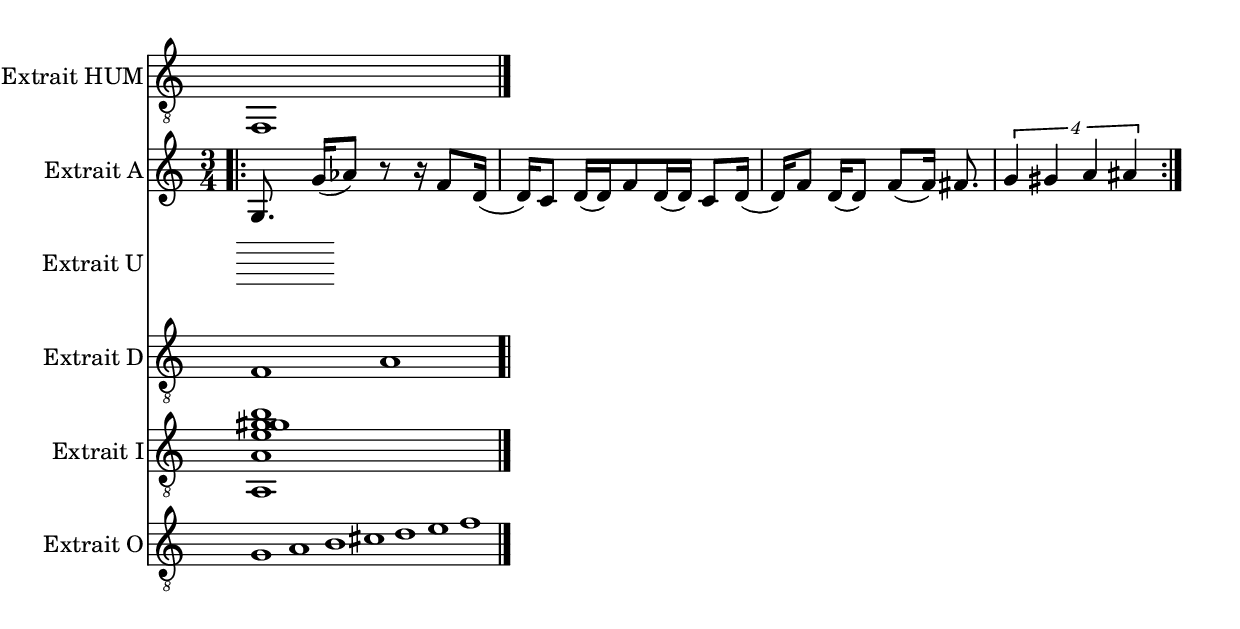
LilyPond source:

\language "english"

classicGuitarTwoHUM = \relative c {
  \time 4/4
  \omit Staff.TimeSignature
  \clef "treble_8"
  f,1
  \once \set Staff.whichBar = "|."
}

classicGuitarTwoA = \relative c' {
  \time 4/4
  \once \set Staff.whichBar = ".|:"
  \set Staff.timeSignatureFraction = 3/4
  \scaleDurations 4/3 {
    g8. g'16( af8) r r16 f8 d16(
    d) c8 d16( d) f8 d16( d) c8 d16(
    d) f8 d16( d8) f8( f16) fs8.
    \tuplet 4/3 {g4 gs a as}
    \once \set Staff.whichBar = ":|."
  }
}

classicGuitarTwoU = \relative c' {
  \omit Staff.TimeSignature
  \omit Staff.Clef
}

classicGuitarTwoD = \relative c {
  \time 4/4
  \clef "treble_8"
  \omit Staff.TimeSignature
  \once \set Staff.timeSignatureFraction = 8/4
  \scaleDurations 1/2 {
    f1 a
  }
  \once \set Staff.whichBar = ".|"
}

classicGuitarTwoI = \relative c {
  \omit Staff.TimeSignature
  \clef "treble_8"
  < a a' e' g gs b >1
  \once \set Staff.whichBar = "|."
}

classicGuitarTwoO = \relative c {
  \time 4/4
  \clef "treble_8"
  \omit Staff.TimeSignature
  \once \set Staff.timeSignatureFraction = 28/4
  \scaleDurations 1/7 {
  g'1 a b cs d e f
  }
  \once \set Staff.whichBar = "|."
}


\score {
  <<
    \new Staff \with {
      instrumentName = #"Extrait HUM"
    }
    {
      \classicGuitarTwoHUM
    }
    \new Staff \with {
      instrumentName = #"Extrait A" 
    } 
    {
      \classicGuitarTwoA
    }
    \new Staff \with {
      instrumentName = #"Extrait U" 
    } 
    {
      \classicGuitarTwoU
    }
    \new Staff \with {
      instrumentName = #"Extrait D" 
    } 
    {
      \classicGuitarTwoD
    }
    \new Staff \with {
      instrumentName = #"Extrait I" 
    } 
    {
      \classicGuitarTwoI
    }
    \new Staff \with {
      instrumentName = #"Extrait O" 
    } 
    {
      \classicGuitarTwoO
    }
  >>
}
